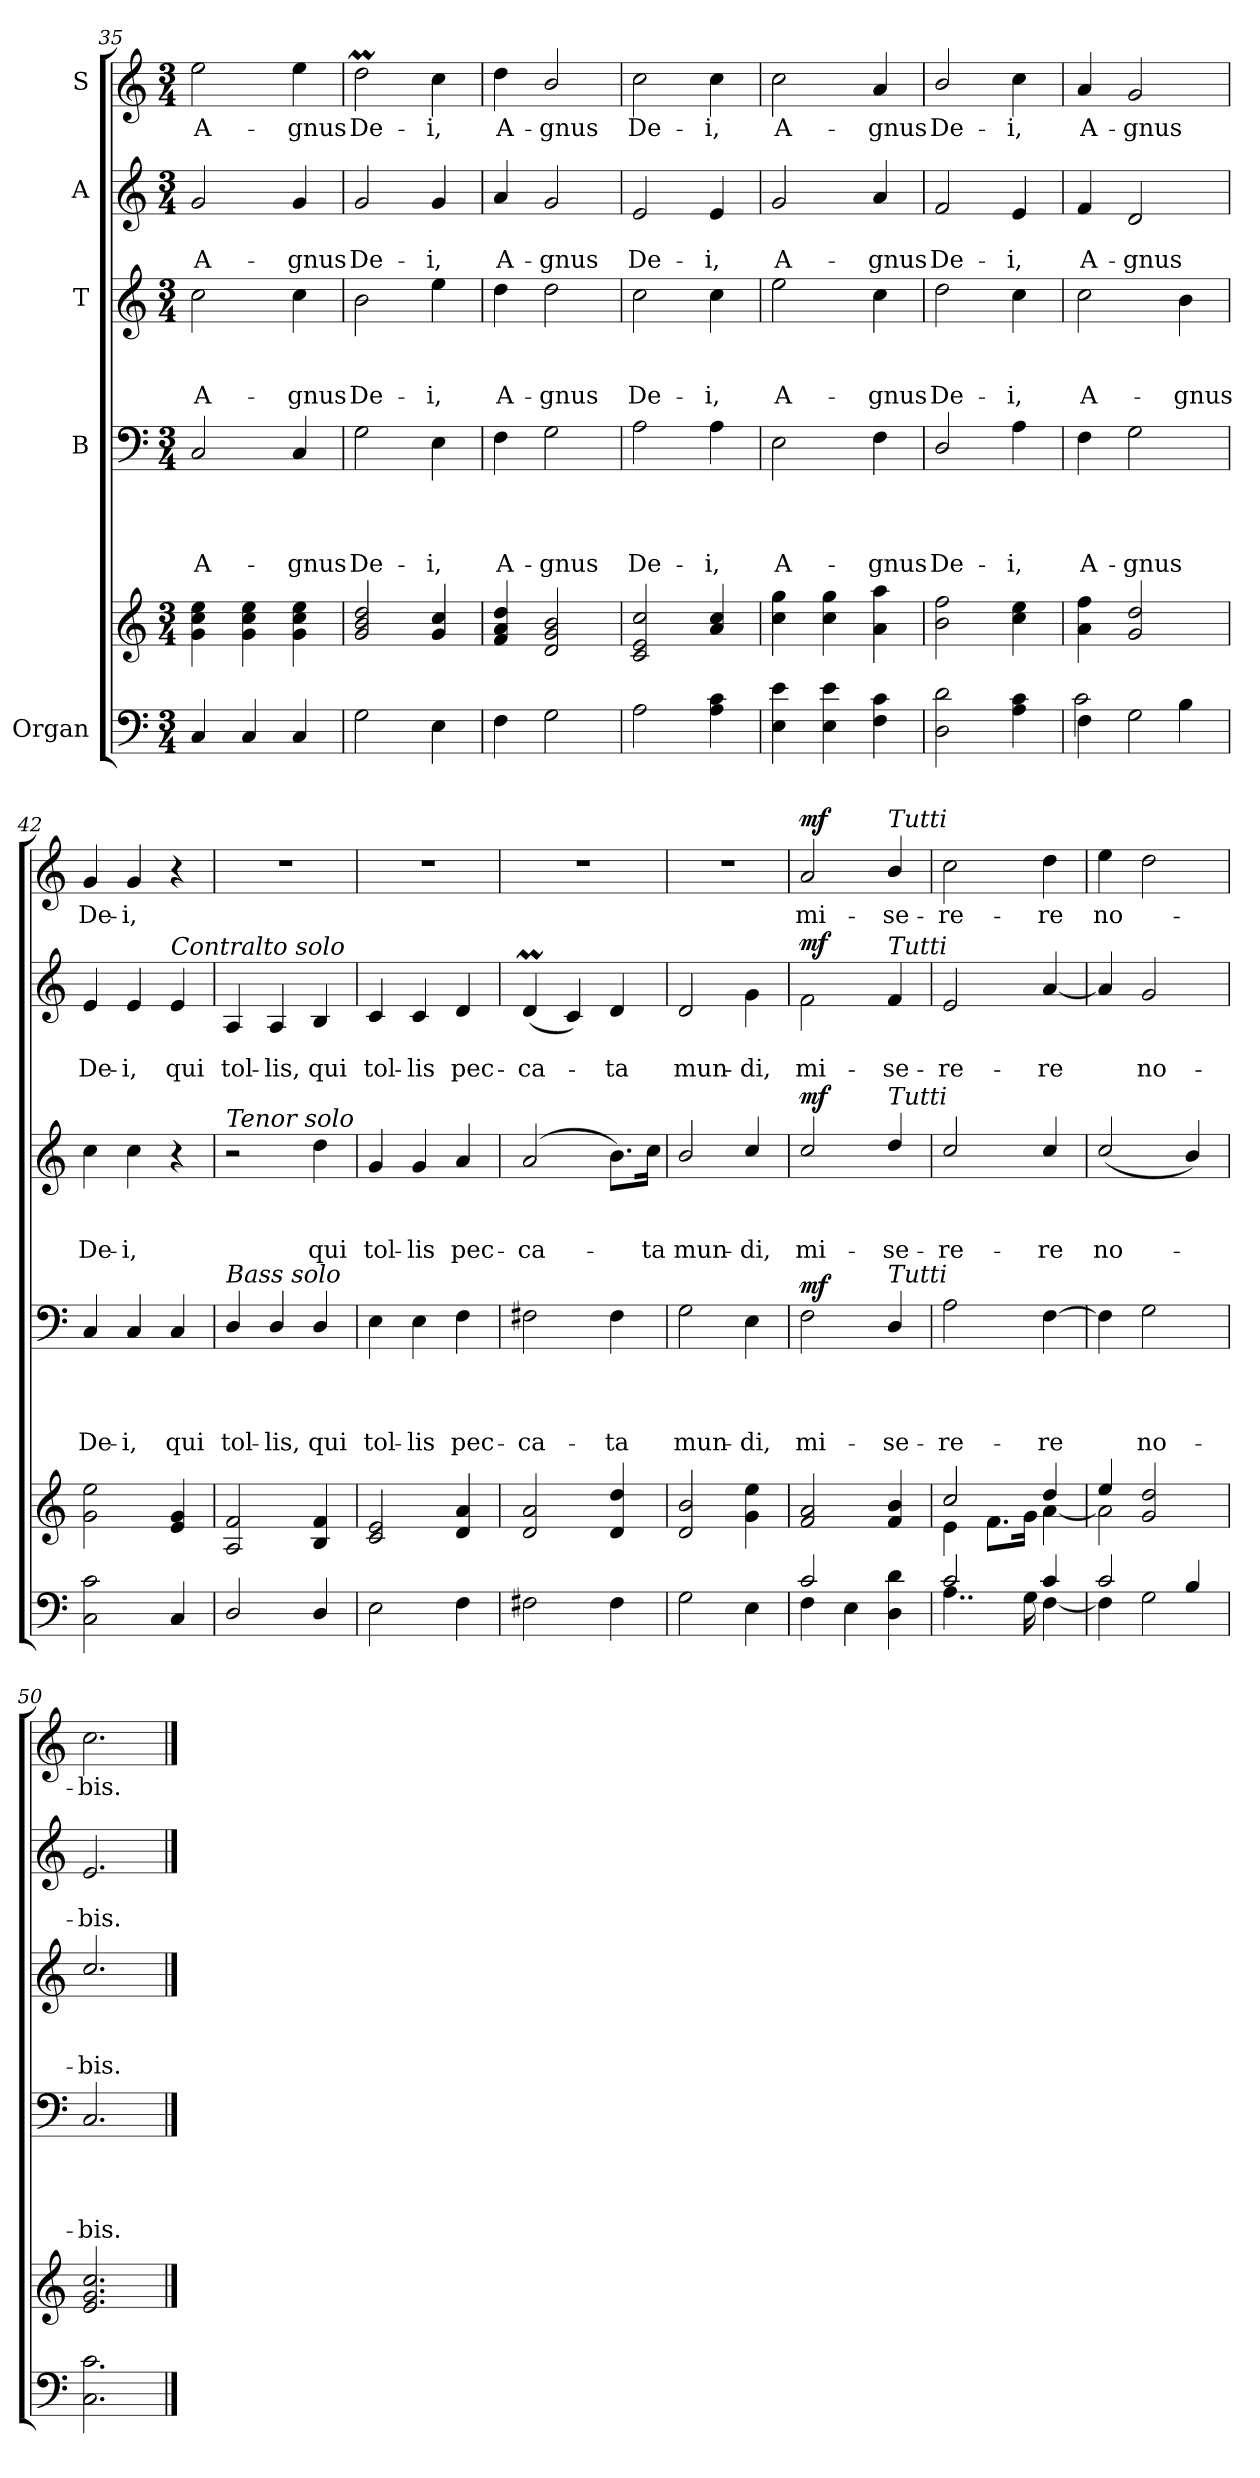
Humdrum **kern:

**kern	**kern	**kern	**text	**text	**text	**text	**dynam	**kern	**text	**text	**text	**dynam	**kern	**text	**text	**dynam	**kern	**text	**dynam
*part5	*part5	*part4	*part4	*part4	*part4	*part4	*part4	*part3	*part3	*part3	*part3	*part3	*part2	*part2	*part2	*part2	*part1	*part1	*part1
*staff6	*staff5	*staff4	*staff4	*staff4	*staff4	*staff4	*staff4	*staff3	*staff3	*staff3	*staff3	*staff3	*staff2	*staff2	*staff2	*staff2	*staff1	*staff1	*staff1
*I"Organ	*	*I"B	*	*	*	*	*	*I"T	*	*	*	*	*I"A	*	*	*	*I"S	*	*
*clefF4	*clefG2	*clefF4	*	*	*	*	*	*clefG2	*	*	*	*	*clefG2	*	*	*	*clefG2	*	*
*	*	*	*	*	*	*	*	*ITrd7c12	*	*	*	*	*	*	*	*	*	*	*
*k[]	*k[]	*k[]	*	*	*	*	*	*k[]	*	*	*	*	*k[]	*	*	*	*k[]	*	*
*C:	*C:	*C:	*	*	*	*	*	*C:	*	*	*	*	*C:	*	*	*	*C:	*	*
*M3/4	*M3/4	*M3/4	*	*	*	*	*	*M3/4	*	*	*	*	*M3/4	*	*	*	*M3/4	*	*
=35	=35	=35	=35	=35	=35	=35	=35	=35	=35	=35	=35	=35	=35	=35	=35	=35	=35	=35	=35
*^	*^	*	*	*	*	*	*	*	*	*	*	*	*	*	*	*	*	*	*
!	!	!	!	!	!	!	!	!LO:LY:b	!	!	!	!	!LO:LY:b	!	!	!	!LO:LY:b	!	!	!LO:LY:b	!
4C/	2.ryy	4g\ 4cc\ 4ee\	2.ryy	2C/	.	.	.	A-	.	2c\	.	.	A-	.	2g/	.	A-	.	2ee\	A-	.
4C/	.	4g\ 4cc\ 4ee\	.	.	.	.	.	.	.	.	.	.	.	.	.	.	.	.	.	.	.
!	!	!	!	!	!	!	!	!LO:LY:b	!	!	!	!	!LO:LY:b	!	!	!	!LO:LY:b	!	!	!LO:LY:b	!
4C/	.	4g\ 4cc\ 4ee\	.	4C/	.	.	.	-gnus	.	4c\	.	.	-gnus	.	4g/	.	-gnus	.	4ee\	-gnus	.
=36	=36	=36	=36	=36	=36	=36	=36	=36	=36	=36	=36	=36	=36	=36	=36	=36	=36	=36	=36	=36	=36
!	!	!	!	!	!	!	!	!LO:LY:b	!	!	!	!	!LO:LY:b	!	!	!	!LO:LY:b	!	!	!LO:LY:b	!
2G\	2.ryy	2g/ 2b/ 2dd/	2.ryy	2G\	.	.	.	De-	.	2B\	.	.	De-	.	2g/	.	De-	.	2ddM\	De-	.
!	!	!	!	!	!	!	!	!LO:LY:b	!	!	!	!	!LO:LY:b	!	!	!	!LO:LY:b	!	!	!LO:LY:b	!
4E\	.	4g/ 4cc/	.	4E\	.	.	.	-i,	.	4e\	.	.	-i,	.	4g/	.	-i,	.	4cc\	-i,	.
=37	=37	=37	=37	=37	=37	=37	=37	=37	=37	=37	=37	=37	=37	=37	=37	=37	=37	=37	=37	=37	=37
!	!	!	!	!	!	!	!	!LO:LY:b	!	!	!	!	!LO:LY:b	!	!	!	!LO:LY:b	!	!	!LO:LY:b	!
4F\	2.ryy	4f/ 4a/ 4dd/	2.ryy	4F\	.	.	.	A-	.	4d\	.	.	A-	.	4a/	.	A-	.	4dd\	A-	.
!	!	!	!	!	!	!	!	!LO:LY:b	!	!	!	!	!LO:LY:b	!	!	!	!LO:LY:b	!	!	!LO:LY:b	!
2G\	.	2d/ 2g/ 2b/	.	2G\	.	.	.	-gnus	.	2d\	.	.	-gnus	.	2g/	.	-gnus	.	2b/	-gnus	.
=38	=38	=38	=38	=38	=38	=38	=38	=38	=38	=38	=38	=38	=38	=38	=38	=38	=38	=38	=38	=38	=38
!	!	!	!	!	!	!	!	!LO:LY:b	!	!	!	!	!LO:LY:b	!	!	!	!LO:LY:b	!	!	!LO:LY:b	!
2A\	2.ryy	2c/ 2e/ 2cc/	2.ryy	2A\	.	.	.	De-	.	2c\	.	.	De-	.	2e/	.	De-	.	2cc\	De-	.
!	!	!	!	!	!	!	!	!LO:LY:b	!	!	!	!	!LO:LY:b	!	!	!	!LO:LY:b	!	!	!LO:LY:b	!
4A\ 4c\	.	4a/ 4cc/	.	4A\	.	.	.	-i,	.	4c\	.	.	-i,	.	4e/	.	-i,	.	4cc\	-i,	.
=39	=39	=39	=39	=39	=39	=39	=39	=39	=39	=39	=39	=39	=39	=39	=39	=39	=39	=39	=39	=39	=39
!	!	!	!	!	!	!	!	!LO:LY:b	!	!	!	!	!LO:LY:b	!	!	!	!LO:LY:b	!	!	!LO:LY:b	!
4E\ 4e\	2.ryy	4cc\ 4gg\	2.ryy	2E\	.	.	.	A-	.	2e\	.	.	A-	.	2g/	.	A-	.	2cc\	A-	.
4E\ 4e\	.	4cc\ 4gg\	.	.	.	.	.	.	.	.	.	.	.	.	.	.	.	.	.	.	.
!	!	!	!	!	!	!	!	!LO:LY:b	!	!	!	!	!LO:LY:b	!	!	!	!LO:LY:b	!	!	!LO:LY:b	!
4F\ 4c\	.	4a\ 4aa\	.	4F\	.	.	.	-gnus	.	4c\	.	.	-gnus	.	4a/	.	-gnus	.	4a/	-gnus	.
=40	=40	=40	=40	=40	=40	=40	=40	=40	=40	=40	=40	=40	=40	=40	=40	=40	=40	=40	=40	=40	=40
!	!	!	!	!	!	!	!	!LO:LY:b	!	!	!	!	!LO:LY:b	!	!	!	!LO:LY:b	!	!	!LO:LY:b	!
2D\ 2d\	2.ryy	2b\ 2ff\	2.ryy	2D/	.	.	.	De-	.	2d\	.	.	De-	.	2f/	.	De-	.	2b/	De-	.
!	!	!	!	!	!	!	!	!LO:LY:b	!	!	!	!	!LO:LY:b	!	!	!	!LO:LY:b	!	!	!LO:LY:b	!
4A\ 4c\	.	4cc\ 4ee\	.	4A\	.	.	.	-i,	.	4c\	.	.	-i,	.	4e/	.	-i,	.	4cc\	-i,	.
=41	=41	=41	=41	=41	=41	=41	=41	=41	=41	=41	=41	=41	=41	=41	=41	=41	=41	=41	=41	=41	=41
!	!	!	!	!	!	!	!	!LO:LY:b	!	!	!	!	!LO:LY:b	!	!	!	!LO:LY:b	!	!	!LO:LY:b	!
4F\	2c\	4a\ 4ff\	2.ryy	4F\	.	.	.	A-	.	2c\	.	.	A-	.	4f/	.	A-	.	4a/	A-	.
!	!	!	!	!	!	!	!	!LO:LY:b	!	!	!	!	!	!	!	!	!LO:LY:b	!	!	!LO:LY:b	!
2G\	.	2g/ 2dd/	.	2G\	.	.	.	-gnus	.	.	.	.	.	.	2d/	.	-gnus	.	2g/	-gnus	.
!	!	!	!	!	!	!	!	!	!	!	!	!	!LO:LY:b	!	!	!	!	!	!	!	!
.	4B\	.	.	.	.	.	.	.	.	4B\	.	.	-gnus	.	.	.	.	.	.	.	.
!!LO:LB:g=z
=42	=42	=42	=42	=42	=42	=42	=42	=42	=42	=42	=42	=42	=42	=42	=42	=42	=42	=42	=42	=42	=42
!	!	!	!	!	!	!	!	!LO:LY:b	!	!	!	!	!LO:LY:b	!	!	!	!LO:LY:b	!	!	!LO:LY:b	!
2C\ 2c\	2.ryy	2g\ 2ee\	2.ryy	4C/	.	.	.	De-	.	4c\	.	.	De-	.	4e/	.	De-	.	4g/	De-	.
!	!	!	!	!	!	!	!	!LO:LY:b	!	!	!	!	!LO:LY:b	!	!	!	!LO:LY:b	!	!	!LO:LY:b	!
.	.	.	.	4C/	.	.	.	-i,	.	4c\	.	.	-i,	.	4e/	.	-i,	.	4g/	-i,	.
!	!	!	!	!	!	!	!	!	!	!	!	!	!	!	!LO:TX:a:i:t=Contralto solo	!	!	!	!	!	!
!	!	!	!	!	!	!	!	!LO:LY:b	!	!	!	!	!	!	!	!	!LO:LY:b	!	!	!	!
4C/	.	4e/ 4g/	.	4C/	.	.	.	qui	.	4r	.	.	.	.	4e/	.	qui	.	4r	.	.
=43	=43	=43	=43	=43	=43	=43	=43	=43	=43	=43	=43	=43	=43	=43	=43	=43	=43	=43	=43	=43	=43
!	!	!	!	!	!	!	!	!	!	!LO:TX:a:i:t=Tenor solo	!	!	!	!	!	!	!	!	!	!	!
!	!	!	!	!LO:TX:a:i:t=Bass solo	!	!	!	!	!	!	!	!	!	!	!	!	!	!	!	!	!
!	!	!	!	!	!	!	!	!LO:LY:b	!	!	!	!	!	!	!	!	!LO:LY:b	!	!LO:N:vis=1	!	!
2D/	2.ryy	2A/ 2f/	2.ryy	4D/	.	.	.	tol-	.	2r	.	.	.	.	4A/	.	tol-	.	2.r	.	.
!	!	!	!	!	!	!	!	!LO:LY:b	!	!	!	!	!	!	!	!	!LO:LY:b	!	!	!	!
.	.	.	.	4D/	.	.	.	-lis,	.	.	.	.	.	.	4A/	.	-lis,	.	.	.	.
!	!	!	!	!	!	!	!	!LO:LY:b	!	!	!	!	!LO:LY:b	!	!	!	!LO:LY:b	!	!	!	!
4D/	.	4B/ 4f/	.	4D/	.	.	.	qui	.	4d\	.	.	qui	.	4B/	.	qui	.	.	.	.
=44	=44	=44	=44	=44	=44	=44	=44	=44	=44	=44	=44	=44	=44	=44	=44	=44	=44	=44	=44	=44	=44
!	!	!	!	!	!	!	!	!LO:LY:b	!	!	!	!	!LO:LY:b	!	!	!	!LO:LY:b	!	!LO:N:vis=1	!	!
2E\	2.ryy	2c/ 2e/	2.ryy	4E\	.	.	.	tol-	.	4G/	.	.	tol-	.	4c/	.	tol-	.	2.r	.	.
!	!	!	!	!	!	!	!	!LO:LY:b	!	!	!	!	!LO:LY:b	!	!	!	!LO:LY:b	!	!	!	!
.	.	.	.	4E\	.	.	.	-lis	.	4G/	.	.	-lis	.	4c/	.	-lis	.	.	.	.
!	!	!	!	!	!	!	!	!LO:LY:b	!	!	!	!	!LO:LY:b	!	!	!	!LO:LY:b	!	!	!	!
4F\	.	4d/ 4a/	.	4F\	.	.	.	pec-	.	4A/	.	.	pec-	.	4d/	.	pec-	.	.	.	.
=45	=45	=45	=45	=45	=45	=45	=45	=45	=45	=45	=45	=45	=45	=45	=45	=45	=45	=45	=45	=45	=45
!	!	!	!	!	!	!	!	!LO:LY:b	!	!	!	!	!LO:LY:b	!	!	!	!LO:LY:b	!	!LO:N:vis=1	!	!
2F#X\	2.ryy	2d/ 2a/	2.ryy	2F#X\	.	.	.	-ca-	.	(>2A/	.	.	-ca-	.	(<4dM/	.	-ca-	.	2.r	.	.
.	.	.	.	.	.	.	.	.	.	.	.	.	.	.	4c/)	.	.	.	.	.	.
!	!	!	!	!	!	!	!	!LO:LY:b	!	!	!	!	!	!	!	!	!LO:LY:b	!	!	!	!
4F#\	.	4d/ 4dd/	.	4F#\	.	.	.	-ta	.	8.B\L)	.	.	.	.	4d/	.	-ta	.	.	.	.
!	!	!	!	!	!	!	!	!	!	!	!	!	!LO:LY:b	!	!	!	!	!	!	!	!
.	.	.	.	.	.	.	.	.	.	16c\Jk	.	.	-ta	.	.	.	.	.	.	.	.
=46	=46	=46	=46	=46	=46	=46	=46	=46	=46	=46	=46	=46	=46	=46	=46	=46	=46	=46	=46	=46	=46
!	!	!	!	!	!	!	!	!LO:LY:b	!	!	!	!	!LO:LY:b	!	!	!	!LO:LY:b	!	!LO:N:vis=1	!	!
2G\	2.ryy	2d/ 2b/	2.ryy	2G\	.	.	.	mun-	.	2B/	.	.	mun-	.	2d/	.	mun-	.	2.r	.	.
!	!	!	!	!	!	!	!	!LO:LY:b	!	!	!	!	!LO:LY:b	!	!	!	!LO:LY:b	!	!	!	!
4E\	.	4g\ 4ee\	.	4E\	.	.	.	-di,	.	4c/	.	.	-di,	.	4g\	.	-di,	.	.	.	.
=47	=47	=47	=47	=47	=47	=47	=47	=47	=47	=47	=47	=47	=47	=47	=47	=47	=47	=47	=47	=47	=47
!	!	!	!	!	!	!	!	!LO:LY:b	!LO:DY:a	!	!	!	!LO:LY:b	!LO:DY:a	!	!	!LO:LY:b	!LO:DY:a	!	!LO:LY:b	!LO:DY:a
4F\	2c/	2f/ 2a/	2.ryy	2F\	.	.	.	mi-	mf	2c/	.	.	mi-	mf	2f\	.	mi-	mf	2a/	mi-	mf
4E\	.	.	.	.	.	.	.	.	.	.	.	.	.	.	.	.	.	.	.	.	.
!	!	!	!	!	!	!	!	!	!	!	!	!	!	!	!	!	!	!	!LO:TX:a:i:t=Tutti	!	!
!	!	!	!	!	!	!	!	!	!	!	!	!	!	!	!LO:TX:a:i:t=Tutti	!	!	!	!	!	!
!	!	!	!	!	!	!	!	!	!	!LO:TX:a:i:t=Tutti	!	!	!	!	!	!	!	!	!	!	!
!	!	!	!	!LO:TX:a:i:t=Tutti	!	!	!	!	!	!	!	!	!	!	!	!	!	!	!	!	!
!	!	!	!	!	!	!	!	!LO:LY:b	!	!	!	!	!LO:LY:b	!	!	!	!LO:LY:b	!	!	!LO:LY:b	!
4D\ 4d\	4ryy	4f/ 4b/	.	4D/	.	.	.	-se-	.	4d/	.	.	-se-	.	4f/	.	-se-	.	4b/	-se-	.
=48	=48	=48	=48	=48	=48	=48	=48	=48	=48	=48	=48	=48	=48	=48	=48	=48	=48	=48	=48	=48	=48
!	!	!	!	!	!	!	!	!LO:LY:b	!	!	!	!	!LO:LY:b	!	!	!	!LO:LY:b	!	!	!LO:LY:b	!
4..A\	2c/	4e\	2cc/	2A\	.	.	.	-re-	.	2c/	.	.	-re-	.	2e/	.	-re-	.	2cc\	-re-	.
.	.	8.f\L	.	.	.	.	.	.	.	.	.	.	.	.	.	.	.	.	.	.	.
16G\	.	16g\Jk	.	.	.	.	.	.	.	.	.	.	.	.	.	.	.	.	.	.	.
!	!	!	!	!	!	!	!	!LO:LY:b	!	!	!	!	!LO:LY:b	!	!	!	!LO:LY:b	!	!	!LO:LY:b	!
4c/	[<4F\	4dd/	[<4a\	[>4F\	.	.	.	-re	.	4c/	.	.	-re	.	[<4a/	.	-re	.	4dd\	-re	.
=49	=49	=49	=49	=49	=49	=49	=49	=49	=49	=49	=49	=49	=49	=49	=49	=49	=49	=49	=49	=49	=49
!	!	!	!	!	!	!	!	!	!	!	!	!	!LO:LY:b	!	!	!	!	!	!	!LO:LY:b	!
2c/	4F\]	4ee/	2a\]	4F\]	.	.	.	.	.	(>2c/	.	.	no-	.	4a/]	.	.	.	4ee\	no-	.
!	!	!	!	!	!	!	!	!LO:LY:b	!	!	!	!	!	!	!	!	!LO:LY:b	!	!	!	!
.	2G\	2g/ 2dd/	.	2G\	.	.	.	no-	.	.	.	.	.	.	2g/	.	no-	.	2dd\	.	.
4B/	.	.	4ryy	.	.	.	.	.	.	4B/)	.	.	.	.	.	.	.	.	.	.	.
=50	=50	=50	=50	=50	=50	=50	=50	=50	=50	=50	=50	=50	=50	=50	=50	=50	=50	=50	=50	=50	=50
!	!	!	!	!	!	!	!	!LO:LY:b	!	!	!	!	!LO:LY:b	!	!	!	!LO:LY:b	!	!	!LO:LY:b	!
2.C\ 2.c\	2.ryy	2.e/ 2.g/ 2.cc/	2.ryy	2.C/	.	.	.	-bis.	.	2.c/	.	.	-bis.	.	2.e/	.	-bis.	.	2.cc\	-bis.	.
*v	*v	*	*	*	*	*	*	*	*	*	*	*	*	*	*	*	*	*	*	*	*
*	*v	*v	*	*	*	*	*	*	*	*	*	*	*	*	*	*	*	*	*	*
==	==	==	==	==	==	==	==	==	==	==	==	==	==	==	==	==	==	==	==
*-	*-	*-	*-	*-	*-	*-	*-	*-	*-	*-	*-	*-	*-	*-	*-	*-	*-	*-	*-
